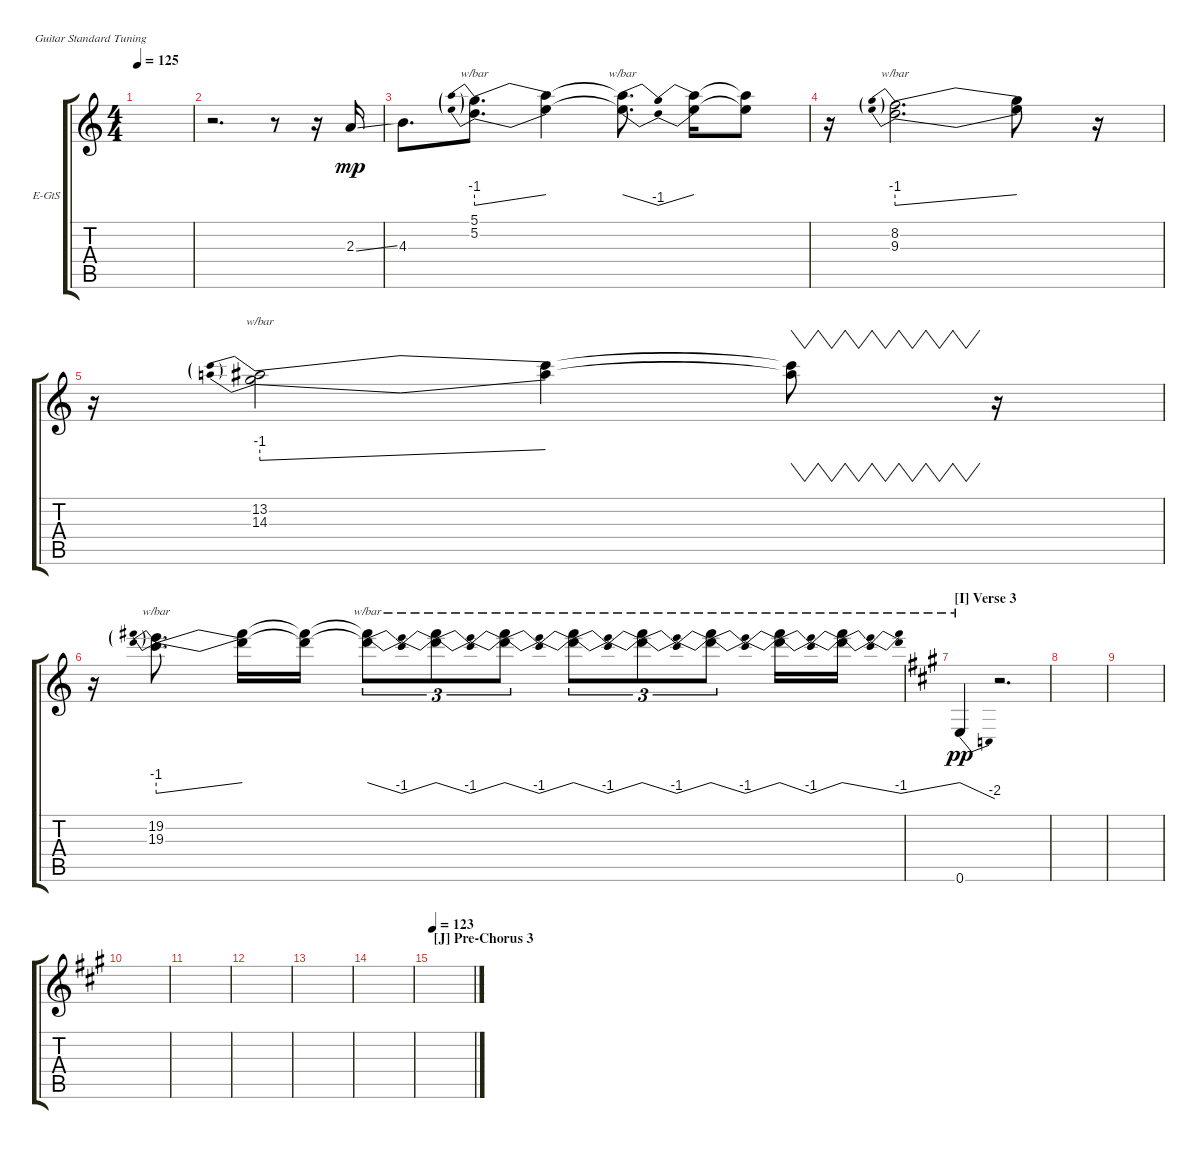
\bracketExtendMode groupsimilarinstruments
\firstSystemTrackNameOrientation horizontal
\otherSystemsTrackNameOrientation horizontal
\track ("Vivian Campbell Lead" "E-GtS") {instrument electricguitarclean}
\staff {score tabs}
\tuning (E4 B3 G3 D3 A2 E2)
\ts (4 4)
\tempo 125
\clef g2
\ks aminor
|
r.2{d} r.8 r.16 2.3{ss}.16{dy mp} |
4.3.8{d} (5.1 5.2).8{d tbe (predivedive default 0 -4 30 0)} (5.1{t} 5.2{t}).4 (5.1{t} 5.2{t}).8{d tbe (dip default 0.6 0 9 -4 9.6 -4 18 0)} (5.1{t} 5.2{t}).16 (5.1{t} 5.2{t}).8 |
r.16 (8.2 9.3).2{d tbe (predivedive default 0 -4 27 0)} (8.2{t} 9.3{t}).8 r.16 |
r.16 (13.2 14.3).2{tbe (predivedive default 0 -4 30 0)} (13.2{t} 14.3{t}).4 (13.2{t} 14.3{t}).8{vw} r.16 |
r.16 (19.3 19.2).8{d tbe (predivedive default 0 -4 60 0)} (19.3{t} 19.2{t}).16 (19.3{t} 19.2{t}).16 (19.3{t} 19.2{t}).8{tu (3 2) tbe (dip default 12.6 0 29.4 -4 46.8 0)} (19.3{t} 19.2{t}).8{tu (3 2) tbe (dip default 12.6 0 29.4 -4 46.8 0)} (19.3{t} 19.2{t}).8{tu (3 2) tbe (dip default 12.6 0 29.4 -4 46.8 0)} (19.3{t} 19.2{t}).8{tu (3 2) tbe (dip default 12.6 0 29.4 -4 46.8 0)} (19.3{t} 19.2{t}).8{tu (3 2) tbe (dip default 12.6 0 29.4 -4 46.8 0)} (19.3{t} 19.2{t}).8{tu (3 2) tbe (dip default 12.6 0 29.4 -4 46.8 0)} (19.3{t} 19.2{t}).16{tbe (dip default 12.6 0 29.4 -4 46.8 0)} (19.3{t} 19.2{t}).16{tbe (dip default 12.6 0 29.4 -4 46.8 0)} |
\section ("I" "Verse 3")
\ks f#minor
0.6.4{tbe (dive default 0 0 59.4 -8) dy pp} r.2{d} |
|
|
|
|
|
|
|
\section ("J" "Pre-Chorus 3")
\tempo 123
